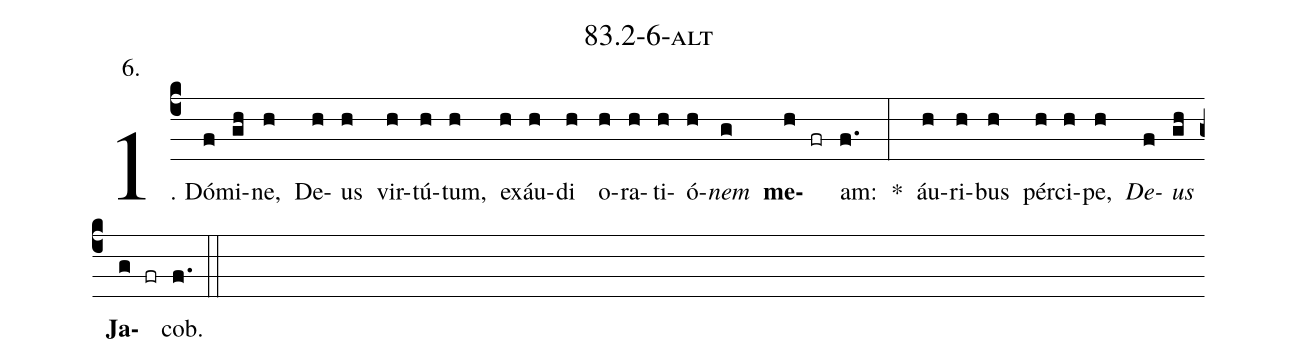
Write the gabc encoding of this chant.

name: 83.2-6-alt;
annotation: 6.;
%%
(c4)1. Dó(f)mi(gh)ne,(h) De(h)us(h) vir(h)tú(h)tum,(h) ex(h)áu(h)di(h) o(h)ra(h)ti(h)ó(h)<i>nem</i>(g) <b>me</b>(h fr)am:(f.) *(:) áu(h)ri(h)bus(h) pér(h)ci(h)pe,(h) <i>De</i>(f)<i>us</i>(gh) <b>Ja</b>(g fr)cob.(f.) (::)


%E(h) u(h) o(f) u(gh) a(g) e.(f.) (::)
